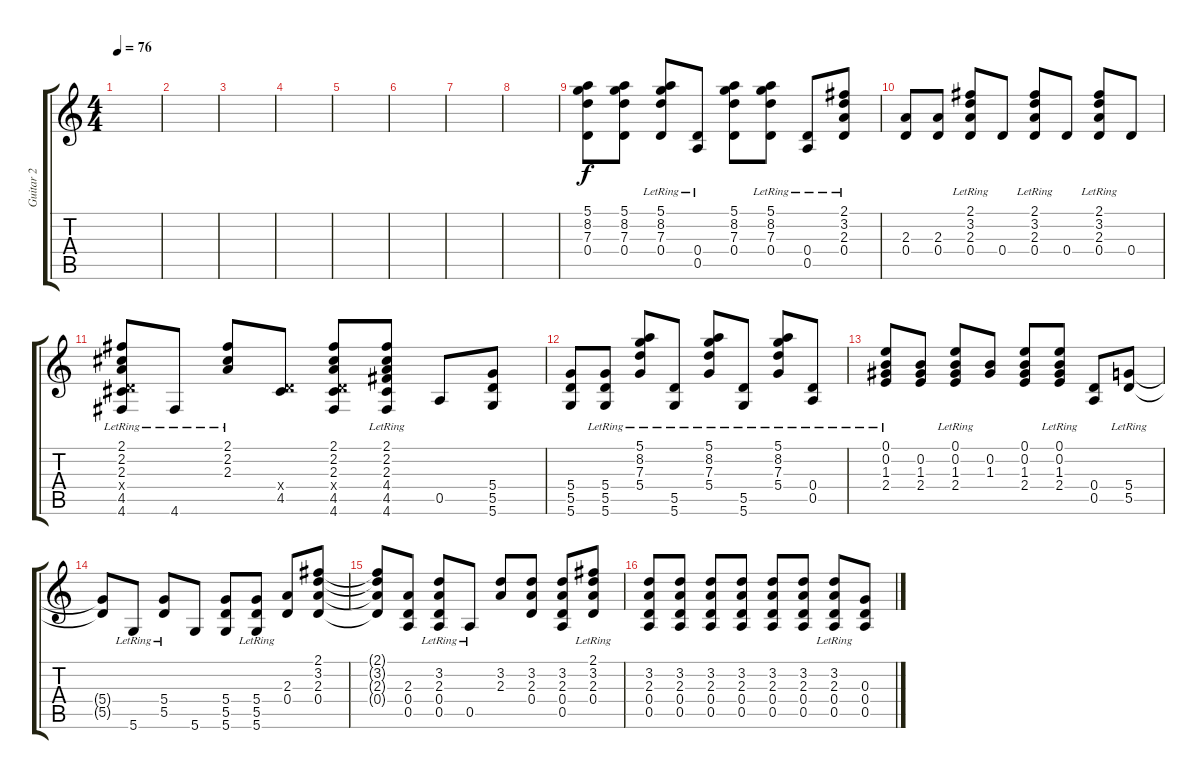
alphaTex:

\track ("Guitar 2" "Guitar 2") {instrument electricguitarclean}
\staff {score tabs}
\tuning (E4 B3 G3 D3 A2 D2) {hide}
\ts (4 4)
\tempo 76
\clef g2
\ks c
|
|
|
|
|
|
|
|
(5.1 8.2 7.3 0.4).8 (5.1 8.2 7.3 0.4).8 (5.1{lr} 8.2{lr} 7.3{lr} 0.4).8 (0.4 0.5{lr}).8 (5.1 8.2 7.3 0.4).8 (5.1{lr} 8.2{lr} 7.3{lr} 0.4).8 (0.4 0.5{lr}).8 (2.1{lr} 3.2{lr} 2.3 0.4).8 |
(2.3 0.4).8 (2.3 0.4).8 (2.1{lr} 3.2{lr} 2.3{lr} 0.4).8 0.4.8 (2.1{lr} 3.2{lr} 2.3{lr} 0.4).8 0.4.8 (2.1{lr} 3.2{lr} 2.3{lr} 0.4).8 0.4.8 |
(2.1{lr} 2.2{lr} 2.3{lr} 0.4{x} 4.5{lr} 4.6).8 4.6{lr}.8 (2.1{lr} 2.2{lr} 2.3{lr}).8 (0.4{x} 4.5).8 (2.1 2.2 2.3 0.4{x} 4.5 4.6).8 (2.1{lr} 2.2{lr} 2.3{lr} 4.4 4.5 4.6{lr}).8 0.5.8 (5.4 5.5 5.6).8 |
(5.4 5.5 5.6).8 (5.4 5.5{lr} 5.6{lr}).8 (5.1{lr} 8.2{lr} 7.3{lr} 5.4{lr}).8 (5.5{lr} 5.6{lr}).8 (5.1{lr} 8.2{lr} 7.3{lr} 5.4{lr}).8 (5.5{lr} 5.6{lr}).8 (5.1{lr} 8.2{lr} 7.3{lr} 5.4{lr}).8 (0.4 0.5{lr}).8 |
(0.1{lr} 0.2 1.3 2.4).8 (0.2 1.3 2.4).8 (0.1{lr} 0.2 1.3 2.4{lr}).8 (0.2 1.3).8 (0.1 0.2 1.3 2.4).8 (0.1{lr} 0.2{lr} 1.3{lr} 2.4).8 (0.4 0.5).8 (5.4{lr} 5.5).8 |
(5.4{t} 5.5{t}).8 5.6{lr}.8 (5.4{lr} 5.5{lr}).8 5.6.8 (5.4 5.5 5.6).8 (5.4 5.5{lr} 5.6{lr}).8 (2.3 0.4).8 (2.1 3.2 2.3 0.4).8 |
(2.1{t} 3.2{t} 2.3{t} 0.4{t}).8 (2.3 0.4 0.5).8 (3.2{lr} 2.3{lr} 0.4{lr} 0.5).8 0.5{lr}.8 (3.2 2.3).8 (3.2 2.3 0.4).8 (3.2 2.3 0.4 0.5).8 (2.1{lr} 3.2{lr} 2.3{lr} 0.4{lr}).8 |
(3.2 2.3 0.4 0.5).8 (3.2 2.3 0.4 0.5).8 (3.2 2.3 0.4 0.5).8 (3.2 2.3 0.4 0.5).8 (3.2 2.3 0.4 0.5).8 (3.2 2.3 0.4 0.5).8 (3.2{lr} 2.3 0.4 0.5).8 (0.3 0.4 0.5).8
